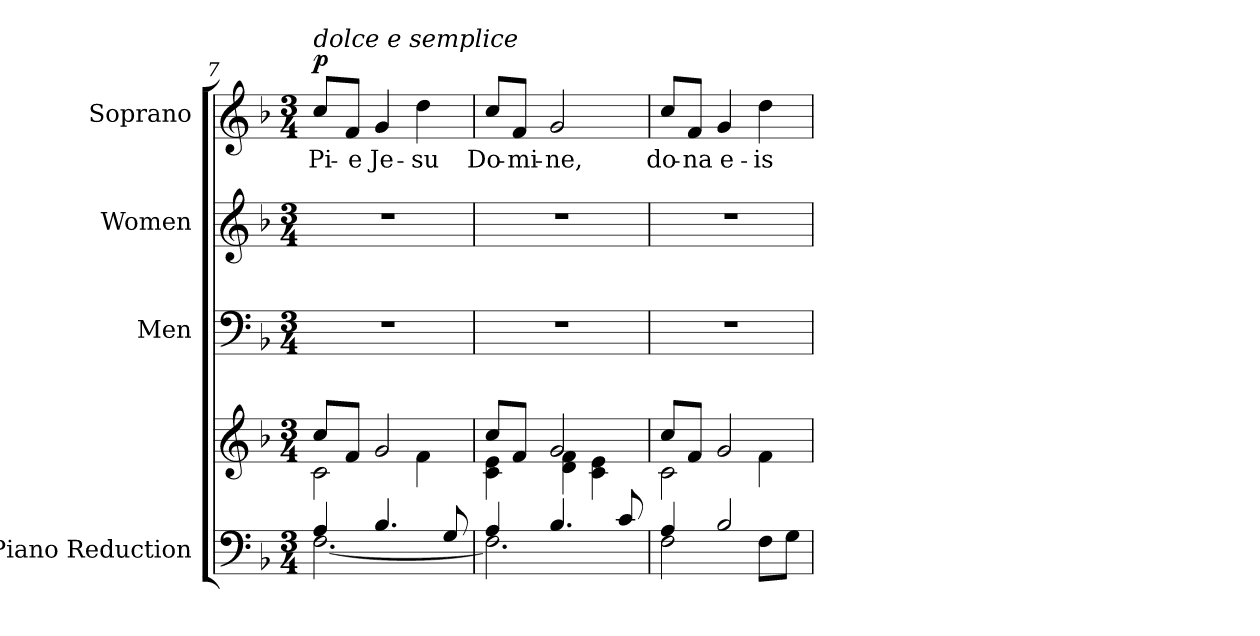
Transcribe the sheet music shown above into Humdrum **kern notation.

**kern	**kern	**kern	**kern	**kern	**text	**dynam
*part4	*part4	*part3	*part2	*part1	*part1	*part1
*staff5	*staff4	*staff3	*staff2	*staff1	*staff1	*staff1
*I"Piano Reduction	*	*I"Men	*I"Women	*I"Soprano	*	*
*I'Pno.	*	*	*	*I'S.	*	*
*clefF4	*clefG2	*clefF4	*clefG2	*clefG2	*	*
*k[b-]	*k[b-]	*k[b-]	*k[b-]	*k[b-]	*	*
*M3/4	*M3/4	*M3/4	*M3/4	*M3/4	*	*
=7	=7	=7	=7	=7	=7	=7
*^	*^	*	*	*	*	*
!	!	!	!	!	!	!LO:TX:a:i:t=dolce e semplice	!	!
!	!	!	!	!	!	!	!LO:LY:b	!LO:DY:a
4A/	[2.F\	8cc/L	2c\	2.r	2.r	8cc/L	Pi-	p
!	!	!	!	!	!	!	!LO:LY:b	!
.	.	8f/J	.	.	.	8f/J	-e	.
!	!	!	!	!	!	!	!LO:LY:b	!
4.B-/	.	2g/	.	.	.	4g/	Je-	.
!	!	!	!	!	!	!	!LO:LY:b	!
.	.	.	4f\	.	.	4dd\	-su	.
8G/	.	.	.	.	.	.	.	.
=8	=8	=8	=8	=8	=8	=8	=8	=8
!	!	!	!	!	!	!	!LO:LY:b	!
4A/	2.F\]	8cc/L	4c\ 4e\	2.r	2.r	8cc/L	Do-	.
!	!	!	!	!	!	!	!LO:LY:b	!
.	.	8f/J	.	.	.	8f/J	-mi-	.
!	!	!	!	!	!	!	!LO:LY:b	!
4.B-/	.	2g/	4d\ 4f\	.	.	2g/	-ne,	.
.	.	.	4c\ 4e\	.	.	.	.	.
8c/	.	.	.	.	.	.	.	.
=9	=9	=9	=9	=9	=9	=9	=9	=9
!	!	!	!	!	!	!	!LO:LY:b	!
4A/	2F\	8cc/L	2c\	2.r	2.r	8cc/L	do-	.
!	!	!	!	!	!	!	!LO:LY:b	!
.	.	8f/J	.	.	.	8f/J	-na	.
!	!	!	!	!	!	!	!LO:LY:b	!
2B-/	.	2g/	.	.	.	4g/	e-	.
!	!	!	!	!	!	!	!LO:LY:b	!
.	8F\L	.	4f\	.	.	4dd\	-is	.
.	8G\J	.	.	.	.	.	.	.
*v	*v	*	*	*	*	*	*	*
*	*v	*v	*	*	*	*	*
=	=	=	=	=	=	=
*-	*-	*-	*-	*-	*-	*-
